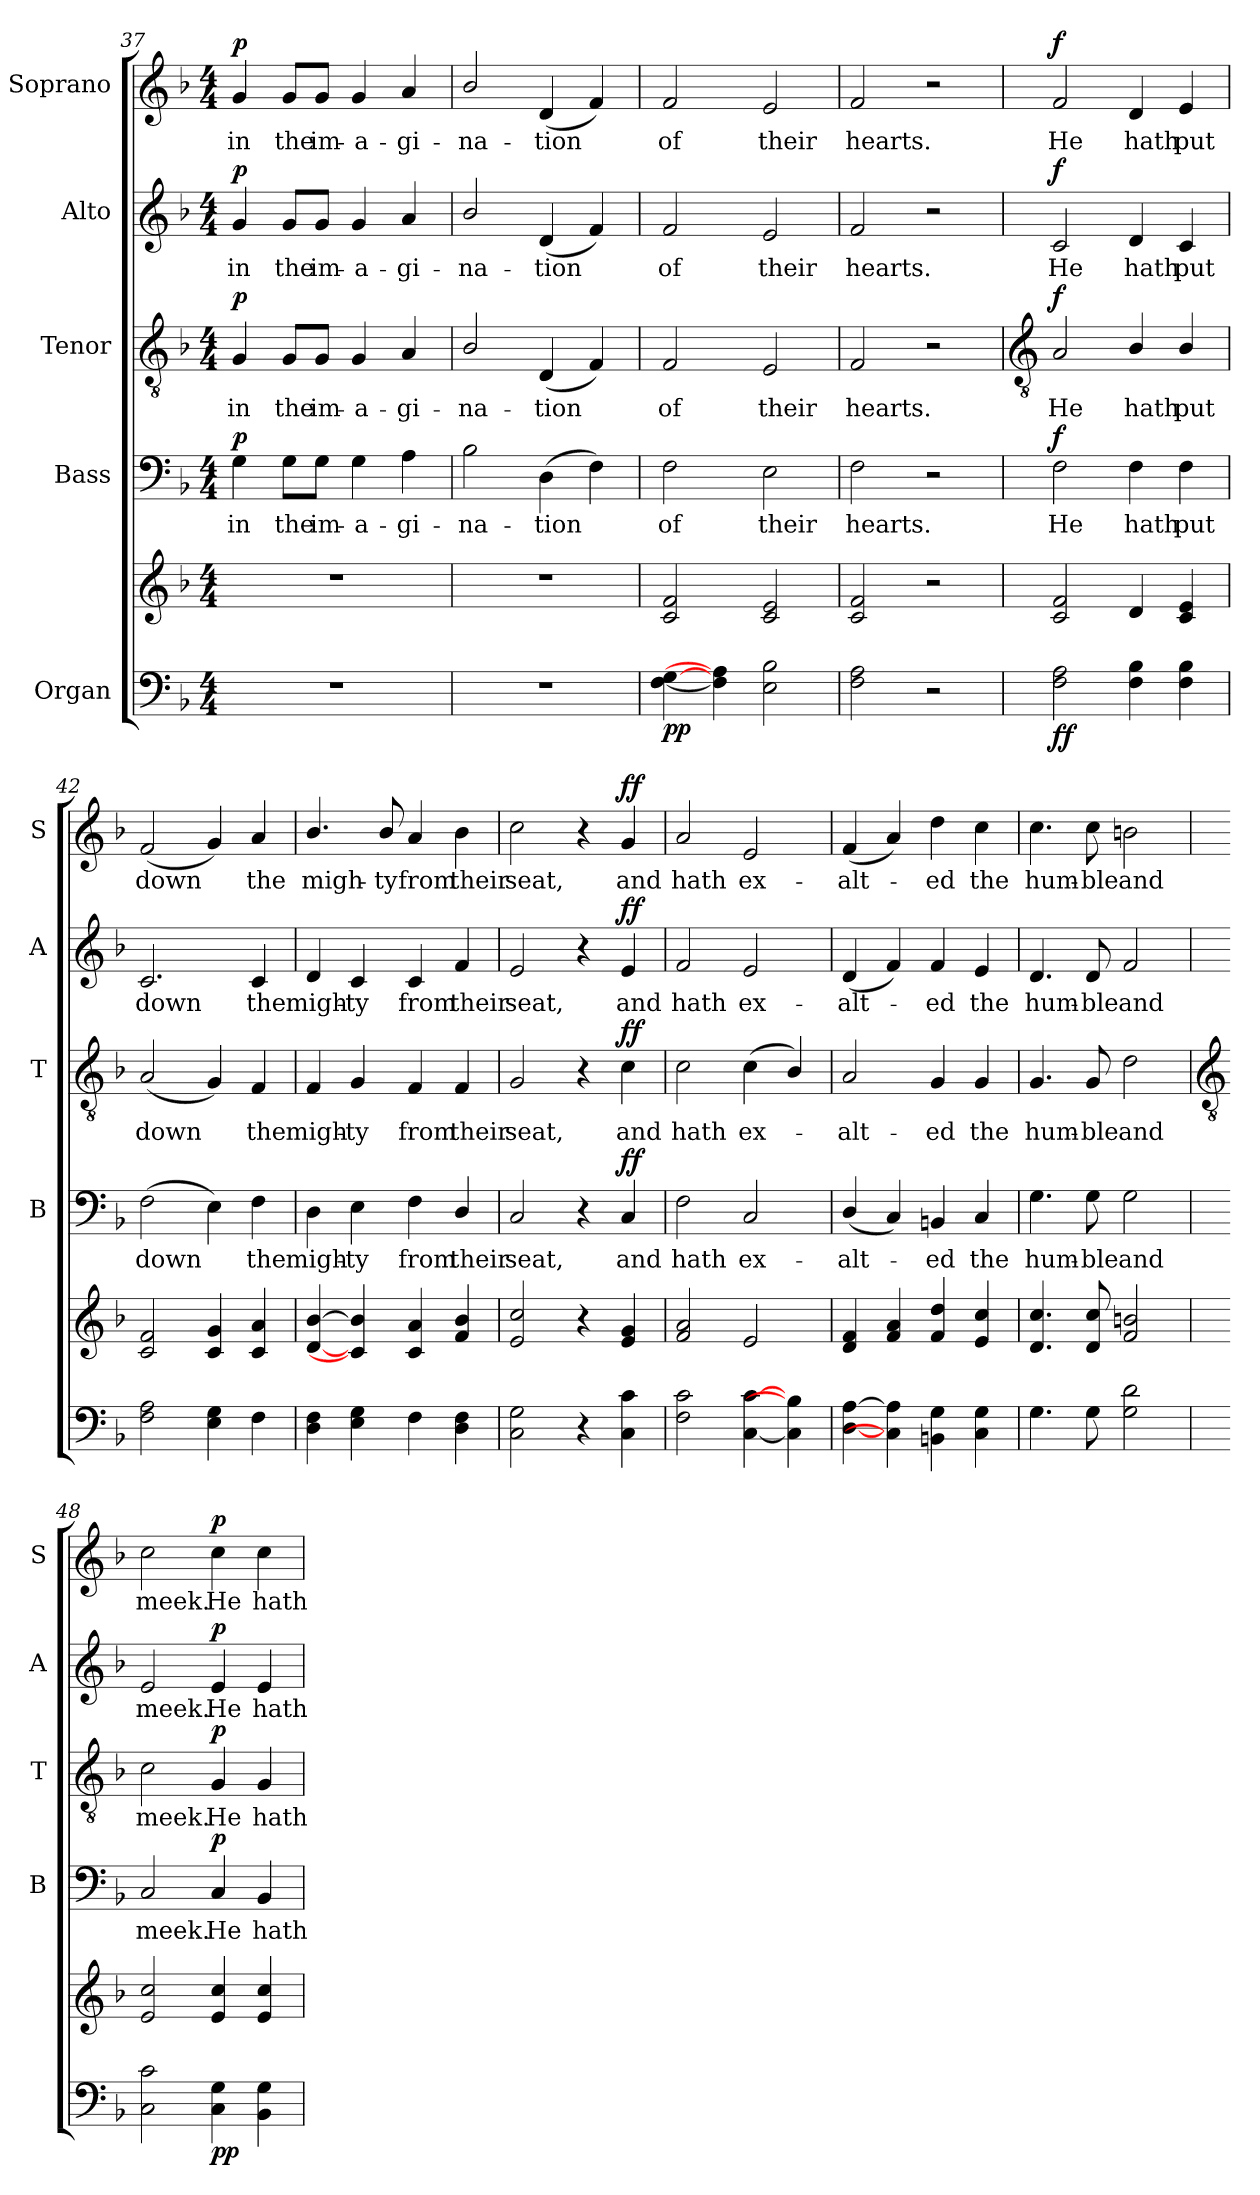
**kern	**kern	**dynam	**kern	**text	**dynam	**kern	**text	**dynam	**kern	**text	**dynam	**kern	**text	**dynam
*part5	*part5	*part5	*part4	*part4	*part4	*part3	*part3	*part3	*part2	*part2	*part2	*part1	*part1	*part1
*staff6	*staff5	*staff5/6	*staff4	*staff4	*staff4	*staff3	*staff3	*staff3	*staff2	*staff2	*staff2	*staff1	*staff1	*staff1
*I"Organ	*	*	*I"Bass	*	*	*I"Tenor	*	*	*I"Alto	*	*	*I"Soprano	*	*
*	*	*	*I'B	*	*	*I'T	*	*	*I'A	*	*	*I'S	*	*
*clefF4	*clefG2	*	*clefF4	*	*	*clefGv2	*	*	*clefG2	*	*	*clefG2	*	*
*k[b-]	*k[b-]	*	*k[b-]	*	*	*k[b-]	*	*	*k[b-]	*	*	*k[b-]	*	*
*F:	*F:	*	*F:	*	*	*F:	*	*	*F:	*	*	*F:	*	*
*M4/4	*M4/4	*	*M4/4	*	*	*M4/4	*	*	*M4/4	*	*	*M4/4	*	*
=37	=37	=37	=37	=37	=37	=37	=37	=37	=37	=37	=37	=37	=37	=37
!	!	!	!	!LO:LY:b	!LO:DY:b	!	!LO:LY:b	!LO:DY:b	!	!LO:LY:b	!LO:DY:b	!	!LO:LY:b	!LO:DY:b
1r	1r	.	4G	in	p	4G	in	p	4g	in	p	4g	in	p
!	!	!	!	!LO:LY:b	!	!	!LO:LY:b	!	!	!LO:LY:b	!	!	!LO:LY:b	!
.	.	.	8G\L	the	.	8G/L	the	.	8g/L	the	.	8g/L	the	.
!	!	!	!	!LO:LY:b	!	!	!LO:LY:b	!	!	!LO:LY:b	!	!	!LO:LY:b	!
.	.	.	8G\J	im-	.	8G/J	im-	.	8g/J	im-	.	8g/J	im-	.
!	!	!	!	!LO:LY:b	!	!	!LO:LY:b	!	!	!LO:LY:b	!	!	!LO:LY:b	!
.	.	.	4G	-a-	.	4G	-a-	.	4g	-a-	.	4g	-a-	.
!	!	!	!	!LO:LY:b	!	!	!LO:LY:b	!	!	!LO:LY:b	!	!	!LO:LY:b	!
.	.	.	4A	-gi-	.	4A	-gi-	.	4a	-gi-	.	4a	-gi-	.
=38	=38	=38	=38	=38	=38	=38	=38	=38	=38	=38	=38	=38	=38	=38
!	!	!	!	!LO:LY:b	!	!	!LO:LY:b	!	!	!LO:LY:b	!	!	!LO:LY:b	!
1r	1r	.	2B-	-na-	.	2B-/	-na-	.	2b-/	-na-	.	2b-/	-na-	.
!	!	!	!	!LO:LY:b	!	!	!LO:LY:b	!	!	!LO:LY:b	!	!	!LO:LY:b	!
.	.	.	(>4D	-tion	.	(<4D	-tion	.	(<4d	-tion	.	(<4d	-tion	.
.	.	.	4F)	.	.	4F)	.	.	4f)	.	.	4f)	.	.
=39	=39	=39	=39	=39	=39	=39	=39	=39	=39	=39	=39	=39	=39	=39
!	!	!LO:DY:b=2	!	!LO:LY:b	!	!	!LO:LY:b	!	!	!LO:LY:b	!	!	!LO:LY:b	!
!	!	!LO:DY:n=1:b	!	!	!	!	!	!	!	!	!	!	!	!
[4F [4G	2c 2f	p p	2F	of	.	2F	of	.	2f	of	.	2f	of	.
4F] 4A]	.	.	.	.	.	.	.	.	.	.	.	.	.	.
!	!	!	!	!LO:LY:b	!	!	!LO:LY:b	!	!	!LO:LY:b	!	!	!LO:LY:b	!
2E 2B-	2c 2e	.	2E	their	.	2E	their	.	2e	their	.	2e	their	.
=40	=40	=40	=40	=40	=40	=40	=40	=40	=40	=40	=40	=40	=40	=40
!	!	!	!	!LO:LY:b	!	!	!LO:LY:b	!	!	!LO:LY:b	!	!	!LO:LY:b	!
2F 2A	2c 2f	.	2F	hearts.	.	2F	hearts.	.	2f	hearts.	.	2f	hearts.	.
2r	2r	.	2r	.	.	2r	.	.	2r	.	.	2r	.	.
!!LO:LB:g=z
=41	=41	=41	=41	=41	=41	=41	=41	=41	=41	=41	=41	=41	=41	=41
*	*	*	*	*	*	*clefGv2	*	*	*	*	*	*	*	*
!	!	!LO:DY:b=2	!	!LO:LY:b	!	!	!LO:LY:b	!	!	!LO:LY:b	!	!	!LO:LY:b	!
!	!	!LO:DY:n=1:b	!	!	!LO:DY:b	!	!	!LO:DY:b	!	!	!LO:DY:b	!	!	!LO:DY:b
2F 2A	2c 2f	f f	2F	He	f	2A	He	f	2c	He	f	2f	He	f
!	!	!	!	!LO:LY:b	!	!	!LO:LY:b	!	!	!LO:LY:b	!	!	!LO:LY:b	!
4F 4B-	4d	.	4F	hath	.	4B-/	hath	.	4d	hath	.	4d	hath	.
!	!	!	!	!LO:LY:b	!	!	!LO:LY:b	!	!	!LO:LY:b	!	!	!LO:LY:b	!
4F 4B-	4c 4e	.	4F	put	.	4B-/	put	.	4c	put	.	4e	put	.
=42	=42	=42	=42	=42	=42	=42	=42	=42	=42	=42	=42	=42	=42	=42
!	!	!	!	!LO:LY:b	!	!	!LO:LY:b	!	!	!LO:LY:b	!	!	!LO:LY:b	!
2F 2A	2c 2f	.	(>2F	down	.	(<2A	down	.	2.c	down	.	(<2f	down	.
4E 4G	4c 4g	.	4E)	.	.	4G)	.	.	.	.	.	4g)	.	.
!	!	!	!	!LO:LY:b	!	!	!LO:LY:b	!	!	!LO:LY:b	!	!	!LO:LY:b	!
4F	4c 4a	.	4F	the	.	4F	the	.	4c	the	.	4a	the	.
=43	=43	=43	=43	=43	=43	=43	=43	=43	=43	=43	=43	=43	=43	=43
!	!	!	!	!LO:LY:b	!	!	!LO:LY:b	!	!	!LO:LY:b	!	!	!LO:LY:b	!
4D 4F	[4d/ [4b-/	.	4D	migh-	.	4F	migh-	.	4d	migh-	.	4.b-/	migh-	.
!	!	!	!	!LO:LY:b	!	!	!LO:LY:b	!	!	!LO:LY:b	!	!	!	!
4E 4G	4c/] 4b-/]	.	4E	-ty	.	4G	-ty	.	4c	-ty	.	.	.	.
!	!	!	!	!	!	!	!	!	!	!	!	!	!LO:LY:b	!
.	.	.	.	.	.	.	.	.	.	.	.	8b-/	-ty	.
!	!	!	!	!LO:LY:b	!	!	!LO:LY:b	!	!	!LO:LY:b	!	!	!LO:LY:b	!
4F	4c 4a	.	4F	from	.	4F	from	.	4c	from	.	4a	from	.
!	!	!	!	!LO:LY:b	!	!	!LO:LY:b	!	!	!LO:LY:b	!	!	!LO:LY:b	!
4D 4F	4f/ 4b-/	.	4D/	their	.	4F	their	.	4f	their	.	4b-	their	.
=44	=44	=44	=44	=44	=44	=44	=44	=44	=44	=44	=44	=44	=44	=44
!	!	!	!	!LO:LY:b	!	!	!LO:LY:b	!	!	!LO:LY:b	!	!	!LO:LY:b	!
2C\ 2G\	2e/ 2cc/	.	2C	seat,	.	2G	seat,	.	2e	seat,	.	2cc	seat,	.
4r	4r	.	4r	.	.	4r	.	.	4r	.	.	4r	.	.
!	!	!	!	!LO:LY:b	!LO:DY:b	!	!LO:LY:b	!LO:DY:b	!	!LO:LY:b	!LO:DY:b	!	!LO:LY:b	!LO:DY:b
4C\ 4c\	4e 4g	.	4C	and	ff	4c	and	ff	4e	and	ff	4g	and	ff
=45	=45	=45	=45	=45	=45	=45	=45	=45	=45	=45	=45	=45	=45	=45
!	!	!	!	!LO:LY:b	!	!	!LO:LY:b	!	!	!LO:LY:b	!	!	!LO:LY:b	!
2F 2c	2f 2a	.	2F	hath	.	2c	hath	.	2f	hath	.	2a	hath	.
!	!	!	!	!LO:LY:b	!	!	!LO:LY:b	!	!	!LO:LY:b	!	!	!LO:LY:b	!
[4C [4c	2e	.	2C	ex-	.	(<4c	ex-	.	2e	ex-	.	2e	ex-	.
4C] 4B-]	.	.	.	.	.	4B-/)	.	.	.	.	.	.	.	.
=46	=46	=46	=46	=46	=46	=46	=46	=46	=46	=46	=46	=46	=46	=46
!	!	!	!	!LO:LY:b	!	!	!LO:LY:b	!	!	!LO:LY:b	!	!	!LO:LY:b	!
[4D\ [4A\	4d 4f	.	(<4D/	-alt-	.	2A	alt-	.	(<4d	-alt-	.	(<4f	-alt-	.
4C\] 4A\]	4f 4a	.	4C)	.	.	.	.	.	4f)	.	.	4a)	.	.
!	!	!	!	!LO:LY:b	!	!	!LO:LY:b	!	!	!LO:LY:b	!	!	!LO:LY:b	!
4BBn\ 4G\	4f/ 4dd/	.	4BBn	ed	.	4G	-ed	.	4f	ed	.	4dd	ed	.
!	!	!	!	!LO:LY:b	!	!	!LO:LY:b	!	!	!LO:LY:b	!	!	!LO:LY:b	!
4C\ 4G\	4e/ 4cc/	.	4C	the	.	4G	the	.	4e	the	.	4cc	the	.
=47	=47	=47	=47	=47	=47	=47	=47	=47	=47	=47	=47	=47	=47	=47
!	!	!	!	!LO:LY:b	!	!	!LO:LY:b	!	!	!LO:LY:b	!	!	!LO:LY:b	!
4.G	4.d/ 4.cc/	.	4.G	hum-	.	4.G	hum-	.	4.d	hum-	.	4.cc	hum-	.
!	!	!	!	!LO:LY:b	!	!	!LO:LY:b	!	!	!LO:LY:b	!	!	!LO:LY:b	!
8G	8d/ 8cc/	.	8G	-ble	.	8G	-ble	.	8d	-ble	.	8cc	-ble	.
!	!	!	!	!LO:LY:b	!	!	!LO:LY:b	!	!	!LO:LY:b	!	!	!LO:LY:b	!
2G 2d	2f/ 2bn/	.	2G	and	.	2d	and	.	2f	and	.	2bn	and	.
!!LO:LB:g=z
=48	=48	=48	=48	=48	=48	=48	=48	=48	=48	=48	=48	=48	=48	=48
*	*	*	*	*	*	*clefGv2	*	*	*	*	*	*	*	*
!	!	!	!	!LO:LY:b	!	!	!LO:LY:b	!	!	!LO:LY:b	!	!	!LO:LY:b	!
2C\ 2c\	2e/ 2cc/	.	2C	meek.	.	2c	meek.	.	2e	meek.	.	2cc	meek.	.
!	!	!LO:DY:b=2	!	!LO:LY:b	!	!	!LO:LY:b	!	!	!LO:LY:b	!	!	!LO:LY:b	!
!	!	!LO:DY:n=1:b	!	!	!LO:DY:b	!	!	!LO:DY:b	!	!	!LO:DY:b	!	!	!LO:DY:b
4C\ 4G\	4e/ 4cc/	p p	4C	He	p	4G	He	p	4e	He	p	4cc	He	p
!	!	!	!	!LO:LY:b	!	!	!LO:LY:b	!	!	!LO:LY:b	!	!	!LO:LY:b	!
4BB-\ 4G\	4e/ 4cc/	.	4BB-	hath	.	4G	hath	.	4e	hath	.	4cc	hath	.
=	=	=	=	=	=	=	=	=	=	=	=	=	=	=
*-	*-	*-	*-	*-	*-	*-	*-	*-	*-	*-	*-	*-	*-	*-
